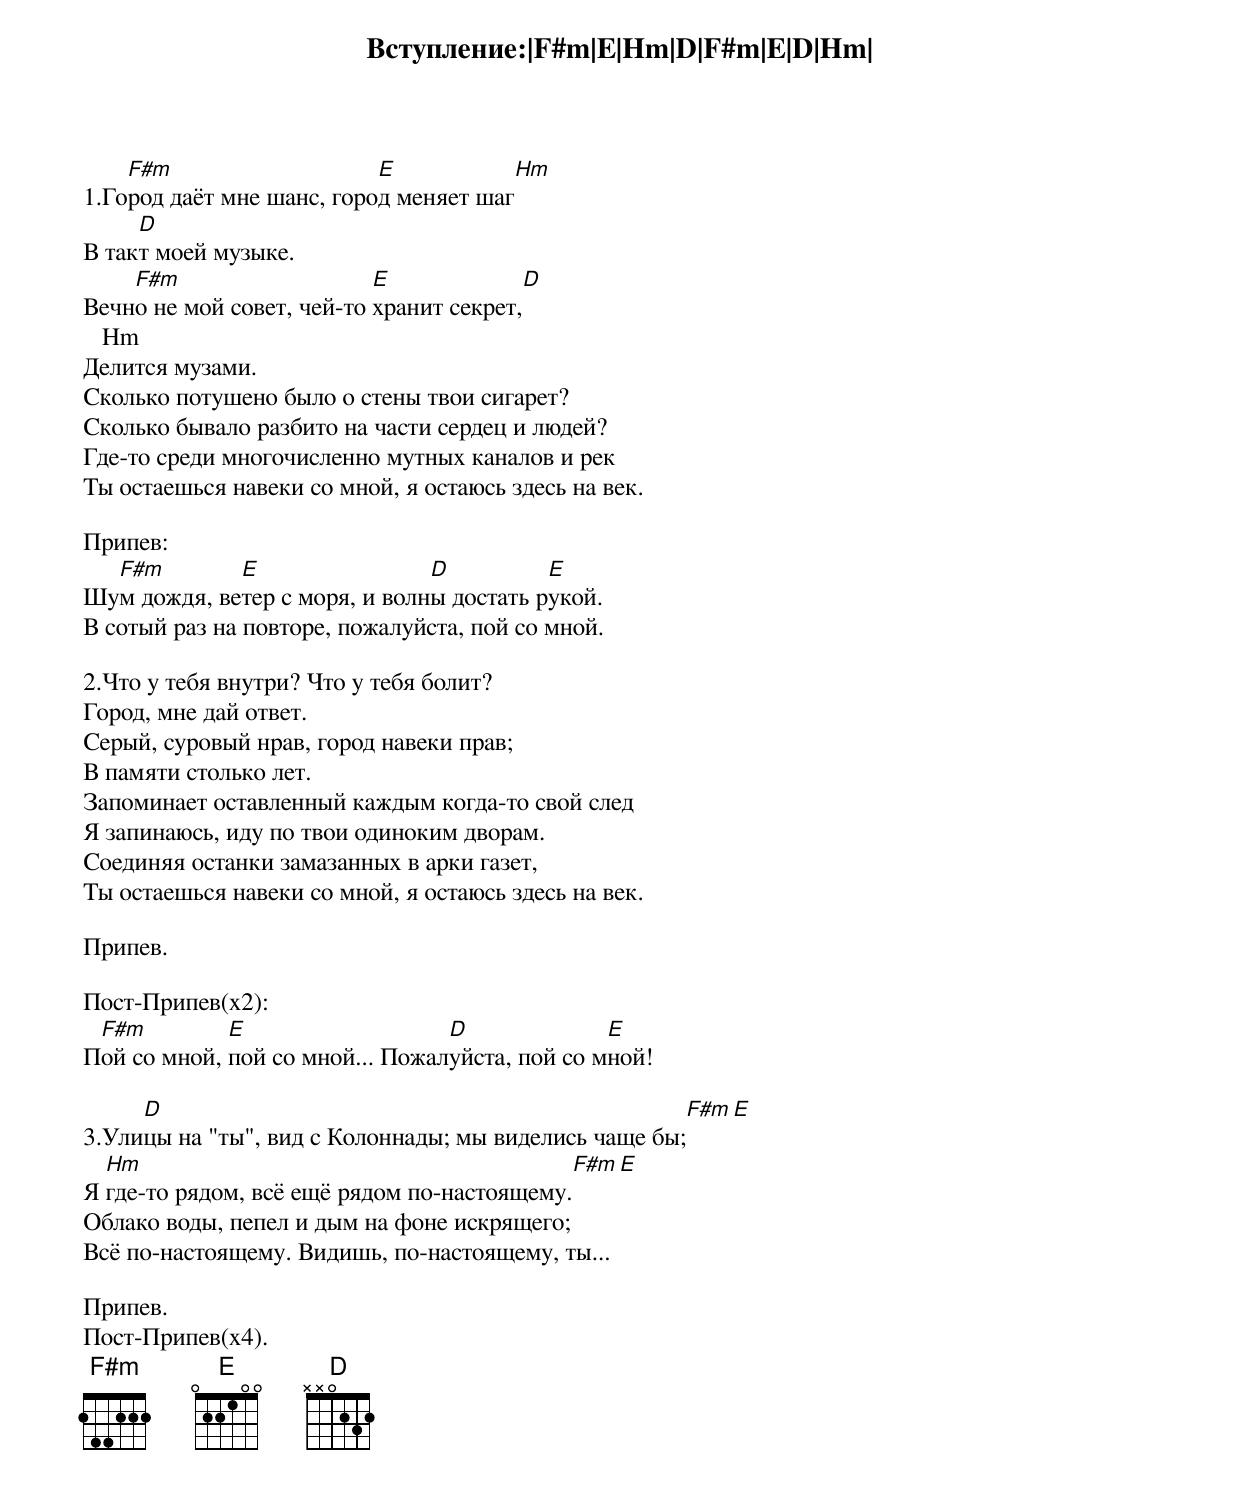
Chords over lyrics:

Вступление:|F#m|E|Hm|D|F#m|E|D|Hm|

    F#m                    E                              Hm
1.Город даёт мне шанс, город меняет шаг
     D
В такт моей музыке.
    F#m                    E                              D
Вечно не мой совет, чей-то хранит секрет,
   Hm
Делится музами.
Сколько потушено было о стены твои сигарет?
Сколько бывало разбито на части сердец и людей?
Где-то среди многочисленно мутных каналов и рек
Ты остаешься навеки со мной, я остаюсь здесь на век.

Припев:
  F#m        E                 D          E
Шум дождя, ветер с моря, и волны достать рукой.
В сотый раз на повторе, пожалуйста, пой со мной.

2.Что у тебя внутри? Что у тебя болит?
Город, мне дай ответ.
Серый, суровый нрав, город навеки прав;
В памяти столько лет.
Запоминает оставленный каждым когда-то свой след
Я запинаюсь, иду по твои одиноким дворам.
Соединяя останки замазанных в арки газет,
Ты остаешься навеки со мной, я остаюсь здесь на век.

Припев.

Пост-Припев(x2):
 F#m         E                   D              E
Пой со мной, пой со мной... Пожалуйста, пой со мной!

     D                                                      F#m                      E
3.Улицы на "ты", вид с Колоннады; мы виделись чаще бы;
  Hm                                             F#m             E
Я где-то рядом, всё ещё рядом по-настоящему.
Облако воды, пепел и дым на фоне искрящего;
Всё по-настоящему. Видишь, по-настоящему, ты...

Припев.
Пост-Припев(x4).
